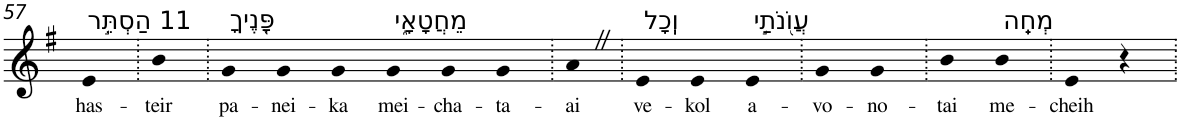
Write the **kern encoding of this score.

**kern	**text
*part1	*part1
*staff1	*staff1
*I"Piano	*
*I'Pno	*
!!LO:PB:g=z
*clefG2	*
*k[f#]	*
*G:	*
=57	=57
!LO:TX:a:t=11 הַסְתֵּ֣ר	!
!	!LO:LY:b
4e	has-
=58.	=58.
!	!LO:LY:b
4b	-teir
=59.	=59.
!LO:TX:a:t=פָּ֭נֶיךָ	!
!	!LO:LY:b
4g	pa-
!	!LO:LY:b
4g	-nei-
!	!LO:LY:b
4g	-ka
!LO:TX:a:t=מֵחֲטָאָ֑י	!
!	!LO:LY:b
4g	mei-
!	!LO:LY:b
4g	-cha-
!	!LO:LY:b
4g	-ta-
=60.	=60.
!	!LO:LY:b
4aZ	-ai
=61.	=61.
!LO:TX:a:t=וְֽכָל	!
!	!LO:LY:b
4e	ve-
!	!LO:LY:b
4e	-kol
!LO:TX:a:t=עֲוֺ֖נֹתַ֣י	!
!	!LO:LY:b
4e	a-
=62.	=62.
!	!LO:LY:b
4g	-vo-
!	!LO:LY:b
4g	-no-
=63.	=63.
!	!LO:LY:b
4b	-tai
!LO:TX:a:t=מְחֵֽה	!
!	!LO:LY:b
4b	me-
=64.	=64.
!	!LO:LY:b
4e	-cheih
4r	.
=.	=.
*-	*-
